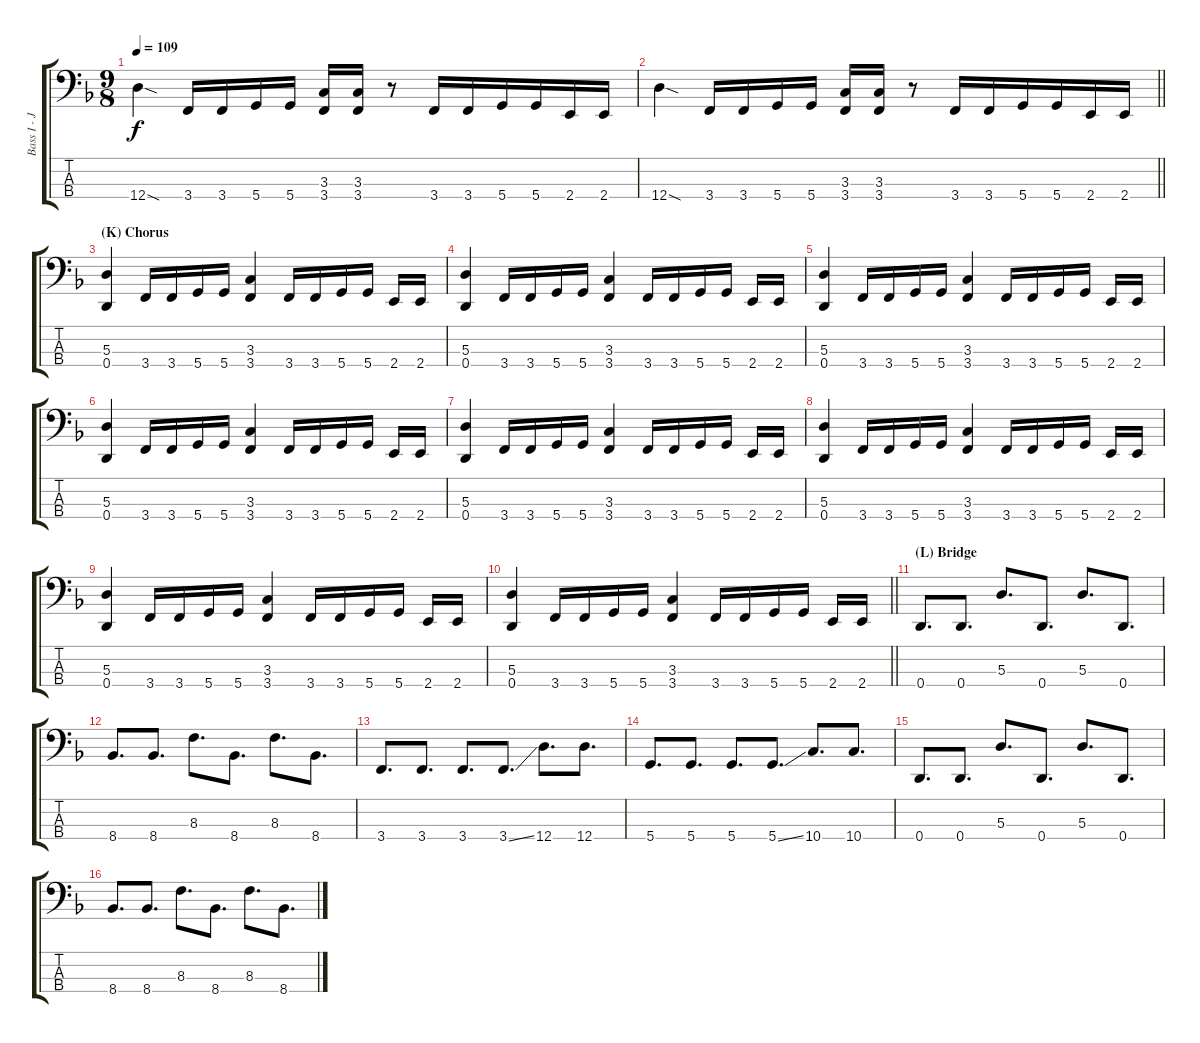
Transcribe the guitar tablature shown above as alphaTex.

\track ("Bass I - Justin" "Bass I - J") {instrument electricbasspick}
\staff {score tabs}
\tuning (G2 D2 A1 D1) {hide}
\ts (9 8)
\tempo 109
\clef f4
\ks dminor
12.4{sod}.4{dy f} 3.4.16 3.4.16{beam merge} 5.4.16 5.4.16{beam split} (3.3 3.4).16 (3.3 3.4).16 r.8 3.4.16 3.4.16 5.4.16 5.4.16 2.4.16 2.4.16 |
\barLineRight lightlight
12.4{sod}.4 3.4.16 3.4.16{beam merge} 5.4.16 5.4.16{beam split} (3.3 3.4).16 (3.3 3.4).16 r.8 3.4.16 3.4.16 5.4.16 5.4.16 2.4.16 2.4.16 |
\section ("" "(K) Chorus")
(5.3 0.4).4 3.4.16 3.4.16{beam merge} 5.4.16 5.4.16 (3.3 3.4).4 3.4.16 3.4.16 5.4.16 5.4.16{beam split} 2.4.16 2.4.16 |
(5.3 0.4).4 3.4.16 3.4.16{beam merge} 5.4.16 5.4.16 (3.3 3.4).4 3.4.16 3.4.16 5.4.16 5.4.16{beam split} 2.4.16 2.4.16 |
(5.3 0.4).4 3.4.16 3.4.16{beam merge} 5.4.16 5.4.16 (3.3 3.4).4 3.4.16 3.4.16 5.4.16 5.4.16{beam split} 2.4.16 2.4.16 |
(5.3 0.4).4 3.4.16 3.4.16{beam merge} 5.4.16 5.4.16 (3.3 3.4).4 3.4.16 3.4.16 5.4.16 5.4.16{beam split} 2.4.16 2.4.16 |
(5.3 0.4).4 3.4.16 3.4.16{beam merge} 5.4.16 5.4.16 (3.3 3.4).4 3.4.16 3.4.16 5.4.16 5.4.16{beam split} 2.4.16 2.4.16 |
(5.3 0.4).4 3.4.16 3.4.16{beam merge} 5.4.16 5.4.16 (3.3 3.4).4 3.4.16 3.4.16 5.4.16 5.4.16{beam split} 2.4.16 2.4.16 |
(5.3 0.4).4 3.4.16 3.4.16{beam merge} 5.4.16 5.4.16 (3.3 3.4).4 3.4.16 3.4.16 5.4.16 5.4.16{beam split} 2.4.16 2.4.16 |
\barLineRight lightlight
(5.3 0.4).4 3.4.16 3.4.16{beam merge} 5.4.16 5.4.16 (3.3 3.4).4 3.4.16 3.4.16 5.4.16 5.4.16{beam split} 2.4.16 2.4.16 |
\section ("" "(L) Bridge")
0.4.8{d} 0.4.8{d} 5.3.8{d} 0.4.8{d} 5.3.8{d} 0.4.8{d} |
8.4.8{d} 8.4.8{d} 8.3.8{d} 8.4.8{d} 8.3.8{d} 8.4.8{d} |
3.4.8{d} 3.4.8{d} 3.4.8{d} 3.4{ss}.8{d} 12.4.8{d} 12.4.8{d} |
5.4.8{d} 5.4.8{d} 5.4.8{d} 5.4{ss}.8{d} 10.4.8{d} 10.4.8{d} |
0.4.8{d} 0.4.8{d} 5.3.8{d} 0.4.8{d} 5.3.8{d} 0.4.8{d} |
8.4.8{d} 8.4.8{d} 8.3.8{d} 8.4.8{d} 8.3.8{d} 8.4.8{d}
